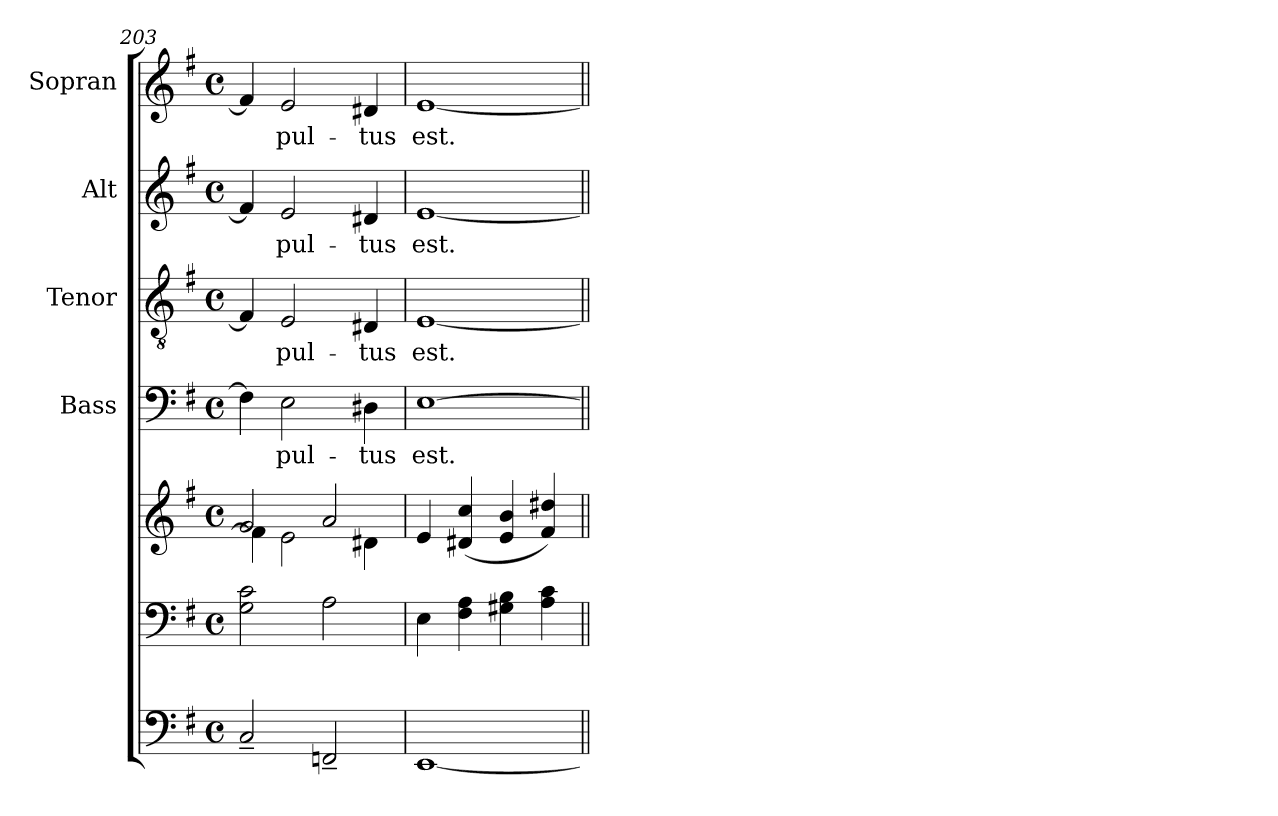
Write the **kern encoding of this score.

**kern	**kern	**kern	**kern	**text	**kern	**text	**kern	**text	**kern	**text
*part6	*part5	*part5	*part4	*part4	*part3	*part3	*part2	*part2	*part1	*part1
*staff7	*staff6	*staff5	*staff4	*staff4	*staff3	*staff3	*staff2	*staff2	*staff1	*staff1
*	*	*	*I"Bass	*	*I"Tenor	*	*I"Alt	*	*I"Sopran	*
*	*	*	*I'B.	*	*I'T.	*	*I'A.	*	*I'S.	*
*clefF4	*clefF4	*clefG2	*clefF4	*	*clefGv2	*	*clefG2	*	*clefG2	*
*ITrd7c12	*	*	*	*	*	*	*	*	*	*
*k[f#]	*k[f#]	*k[f#]	*k[f#]	*	*k[f#]	*	*k[f#]	*	*k[f#]	*
*G:	*G:	*G:	*G:	*	*G:	*	*G:	*	*G:	*
*M4/4	*M4/4	*M4/4	*M4/4	*	*M4/4	*	*M4/4	*	*M4/4	*
*met(c)	*met(c)	*met(c)	*met(c)	*	*met(c)	*	*met(c)	*	*met(c)	*
=203	=203	=203	=203	=203	=203	=203	=203	=203	=203	=203
*	*	*^	*	*	*	*	*	*	*	*
2CC~</	2G\ 2c\	2g/	4f\]	4F\]	.	4F/]	.	4f/]	.	4f/]	.
!	!	!	!	!	!LO:LY:b	!	!LO:LY:b	!	!LO:LY:b	!	!LO:LY:b
.	.	.	2e\	2E\	-pul-	2E/	-pul-	2e/	-pul-	2e/	-pul-
2FFFn~</	2A\	2a/	.	.	.	.	.	.	.	.	.
!	!	!	!	!	!LO:LY:b	!	!LO:LY:b	!	!LO:LY:b	!	!LO:LY:b
.	.	.	4d#X\	4D#X\	-tus	4D#X/	-tus	4d#X/	-tus	4d#X/	-tus
=204	=204	=204	=204	=204	=204	=204	=204	=204	=204	=204	=204
!	!	!	!	!	!LO:LY:b	!	!LO:LY:b	!	!LO:LY:b	!	!LO:LY:b
*	*	*v	*v	*	*	*	*	*	*	*	*
[1EEE	4E\	4e/	[1E	est.	[1E	est.	[1e	est.	[1e	est.
.	4F#\ 4A\	(4d#X/ 4cc/	.	.	.	.	.	.	.	.
.	4G#X\ 4B\	4e/ 4b/	.	.	.	.	.	.	.	.
.	4A\ 4c\	4f#/ 4dd#X/)	.	.	.	.	.	.	.	.
=||	=||	=||	=||	=||	=||	=||	=||	=||	=||	=||
*-	*-	*-	*-	*-	*-	*-	*-	*-	*-	*-
